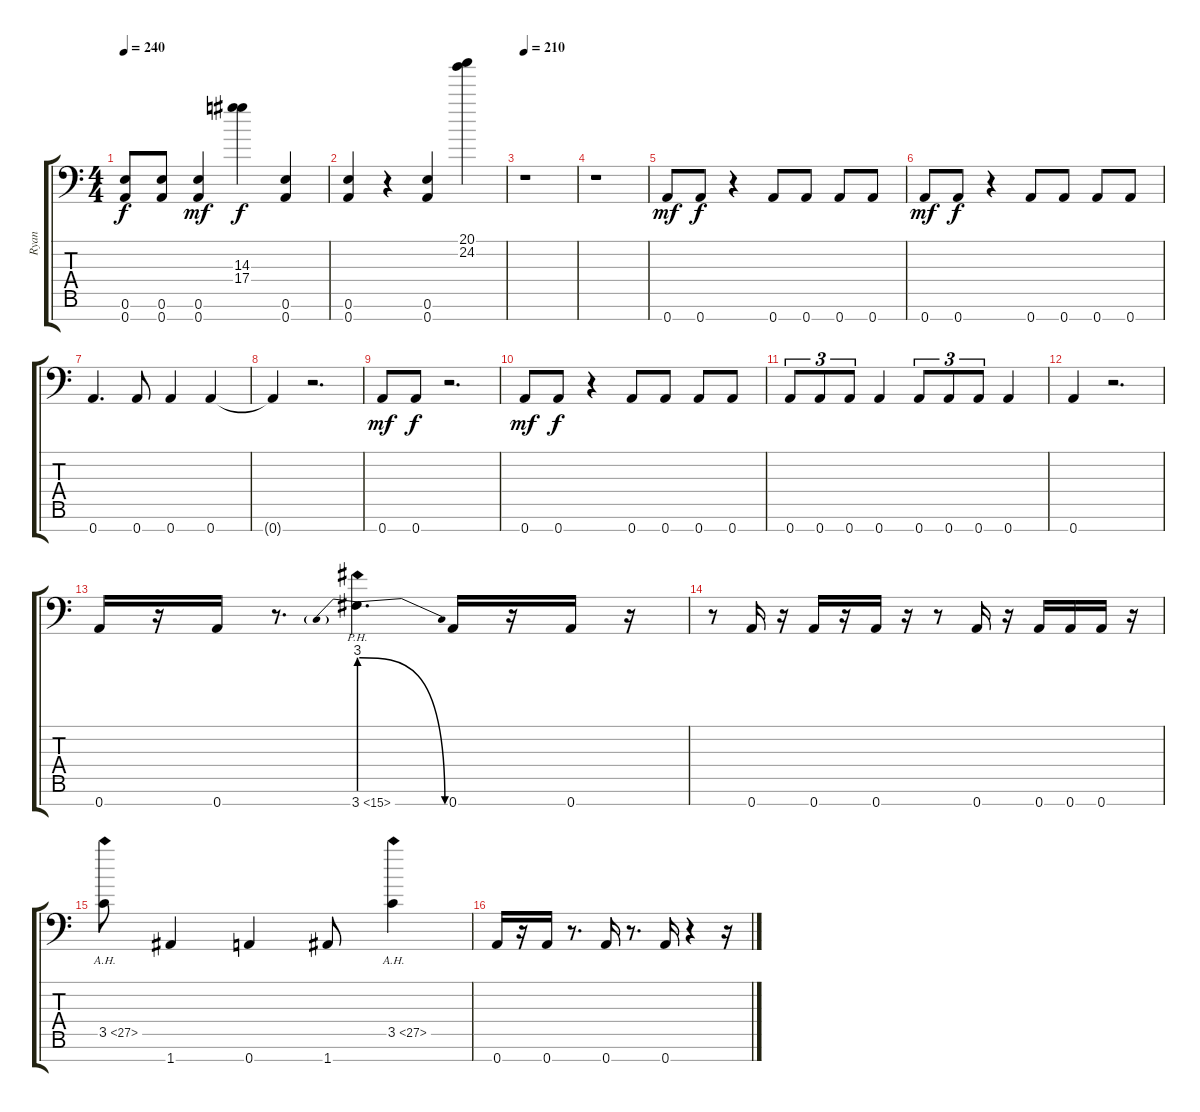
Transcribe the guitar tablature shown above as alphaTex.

\track ("Ryan" "Ryan") {instrument acousticguitarsteel}
\staff {score tabs}
\tuning (E4 B3 Gb3 D3 A2 E2 A1) {hide}
\ts (4 4)
\tempo 240
\clef f4
\ks c
(0.6 0.7).8{dy f} (0.6 0.7).8 (0.6 0.7).4{dy mf} (14.3 17.4).4{dy f} (0.6 0.7).4 |
(0.6 0.7).4 r.4 (0.6 0.7).4 (20.1 24.2).4 |
\tempo 210
r.1 |
r.1 |
0.7.8{dy mf} 0.7.8{dy f} r.4 0.7.8 0.7.8 0.7.8 0.7.8 |
0.7.8{dy mf} 0.7.8{dy f} r.4 0.7.8 0.7.8 0.7.8 0.7.8 |
0.7.4{d} 0.7.8 0.7.4 0.7.4 |
0.7{t}.4 r.2{d} |
0.7.8{dy mf} 0.7.8{dy f} r.2{d} |
0.7.8{dy mf} 0.7.8{dy f} r.4 0.7.8 0.7.8 0.7.8 0.7.8 |
0.7.8{tu (3 2)} 0.7.8{tu (3 2)} 0.7.8{tu (3 2)} 0.7.4 0.7.8{tu (3 2)} 0.7.8{tu (3 2)} 0.7.8{tu (3 2)} 0.7.4 |
0.7.4 r.2{d} |
0.7.16 r.16 0.7.16 r.8{d} 3.7{be (prebendrelease 0 12 60 0) ph 12}.4{d} 0.7.16 r.16 0.7.16 r.16 |
r.8 0.7.16 r.16 0.7.16 r.16 0.7.16 r.16 r.8 0.7.16 r.16 0.7.16 0.7.16 0.7.16 r.16 |
3.5{ah 24}.8 1.7.4 0.7.4 1.7.8 3.5{ah 24}.4 |
0.7.16 r.16 0.7.16 r.8{d} 0.7.16 r.8{d} 0.7.16 r.4 r.16
